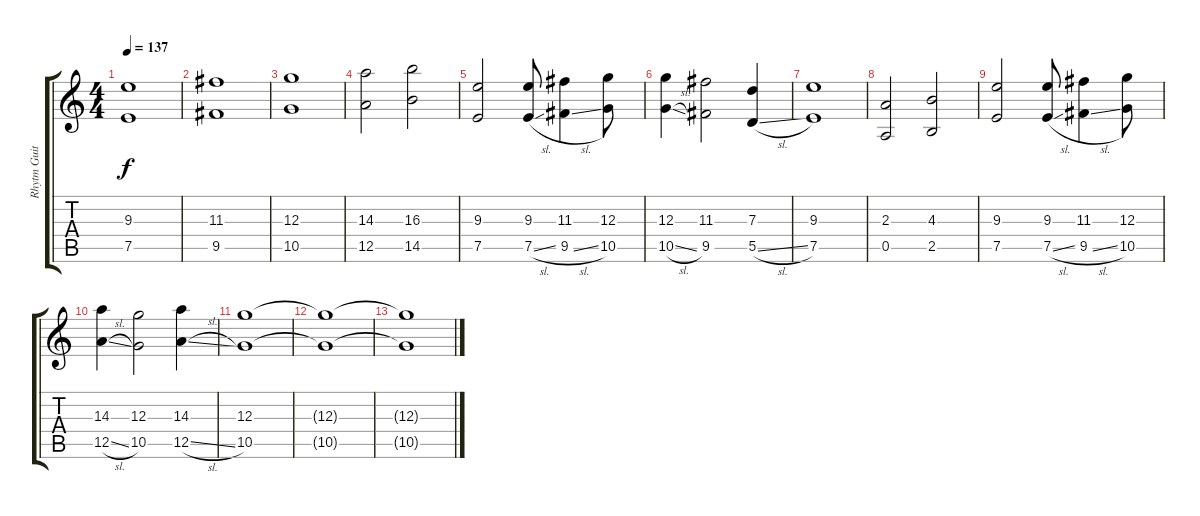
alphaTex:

\track ("Rhytm Guitar 2" "Rhytm Guit") {instrument overdrivenguitar}
\staff {score tabs}
\tuning (E4 B3 G3 D3 A2 E2) {hide}
\ts (4 4)
\tempo 137
\clef g2
\ks c
(9.3 7.5).1{dy f} |
(11.3 9.5).1 |
(12.3 10.5).1 |
(14.3 12.5).2 (16.3 14.5).2 |
(9.3 7.5).2 (9.3 7.5{sl}).8 (11.3 9.5{sl}).4 (12.3 10.5).8 |
(12.3 10.5{sl}).4 (11.3 9.5).2 (7.3 5.5{sl}).4 |
(9.3 7.5).1 |
(2.3 0.5).2 (4.3 2.5).2 |
(9.3 7.5).2 (9.3 7.5{sl}).8 (11.3 9.5{sl}).4 (12.3 10.5).8 |
(14.3 12.5{sl}).4 (12.3 10.5).2 (14.3 12.5{sl}).4 |
(12.3 10.5).1 |
(12.3{t} 10.5{t}).1 |
(12.3{t} 10.5{t}).1
